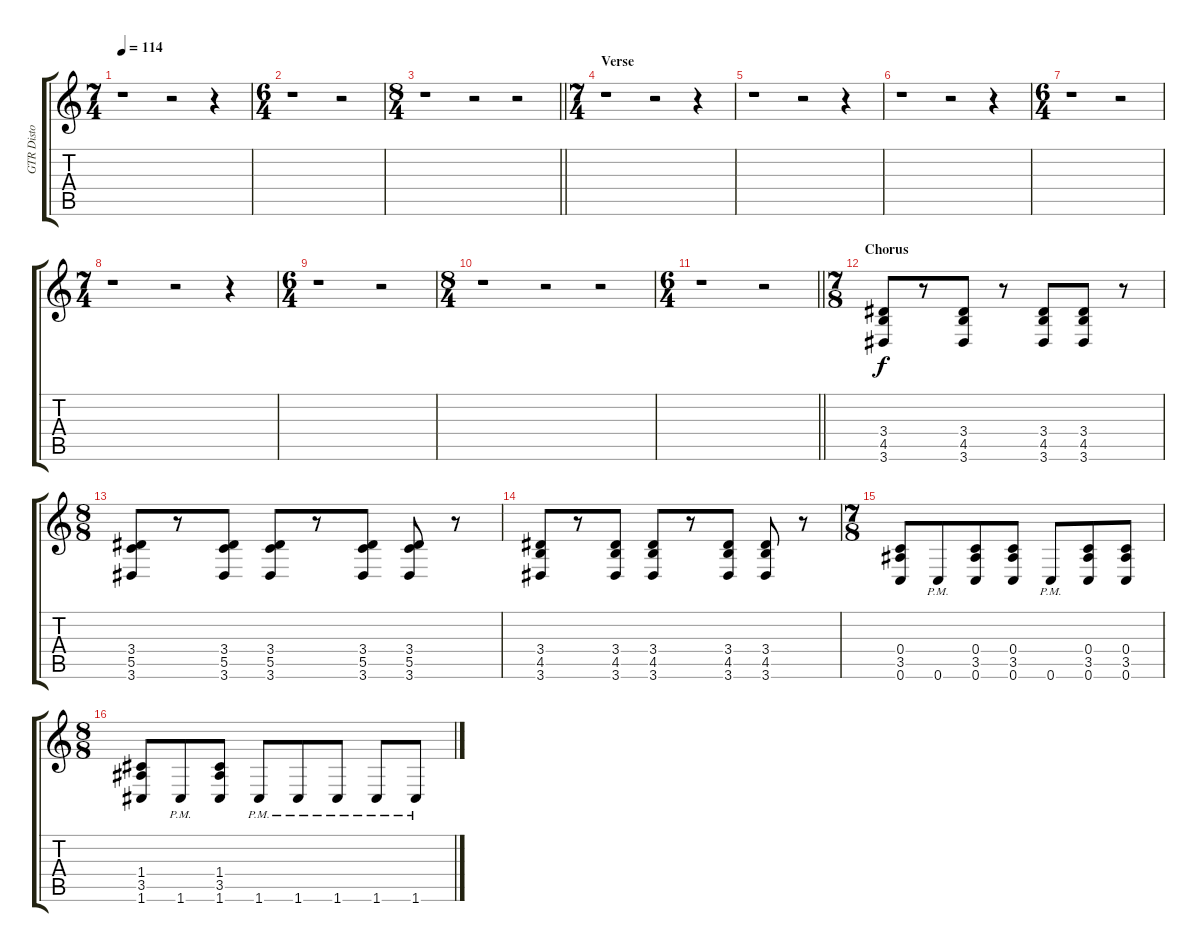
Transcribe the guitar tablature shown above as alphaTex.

\track ("GTR Disto" "GTR Disto") {instrument distortionguitar}
\staff {score tabs}
\tuning (D4 A3 F3 C3 G2 C2) {hide}
\ts (7 4)
\tempo 114
\clef g2
\ks c
r.1{dy f} r.2 r.4 |
\ts (6 4)
r.1 r.2 |
\ts (8 4)
\barLineRight lightlight
r.1 r.2 r.2 |
\ts (7 4)
\section ("" "Verse")
r.1 r.2 r.4 |
r.1 r.2 r.4 |
r.1 r.2 r.4 |
\ts (6 4)
r.1 r.2 |
\ts (7 4)
r.1 r.2 r.4 |
\ts (6 4)
r.1 r.2 |
\ts (8 4)
r.1 r.2 r.2 |
\ts (6 4)
\barLineRight lightlight
r.1 r.2 |
\ts (7 8)
\section ("" "Chorus")
(3.4 4.5 3.6).8 r.8 (3.4 4.5 3.6).8 r.8 (3.4 4.5 3.6).8 (3.4 4.5 3.6).8 r.8 |
\ts (8 8)
(3.4 5.5 3.6).8 r.8 (3.4 5.5 3.6).8 (3.4 5.5 3.6).8 r.8 (3.4 5.5 3.6).8 (3.4 5.5 3.6).8 r.8 |
(3.4 4.5 3.6).8 r.8 (3.4 4.5 3.6).8 (3.4 4.5 3.6).8 r.8 (3.4 4.5 3.6).8 (3.4 4.5 3.6).8 r.8 |
\ts (7 8)
(0.4 3.5 0.6).8 0.6{pm}.8 (0.4 3.5 0.6).8 (0.4 3.5 0.6).8 0.6{pm}.8 (0.4 3.5 0.6).8 (0.4 3.5 0.6).8 |
\ts (8 8)
(1.4 3.5 1.6).8 1.6{pm}.8 (1.4 3.5 1.6).8 1.6{pm}.8 1.6{pm}.8 1.6{pm}.8 1.6{pm}.8 1.6{pm}.8
